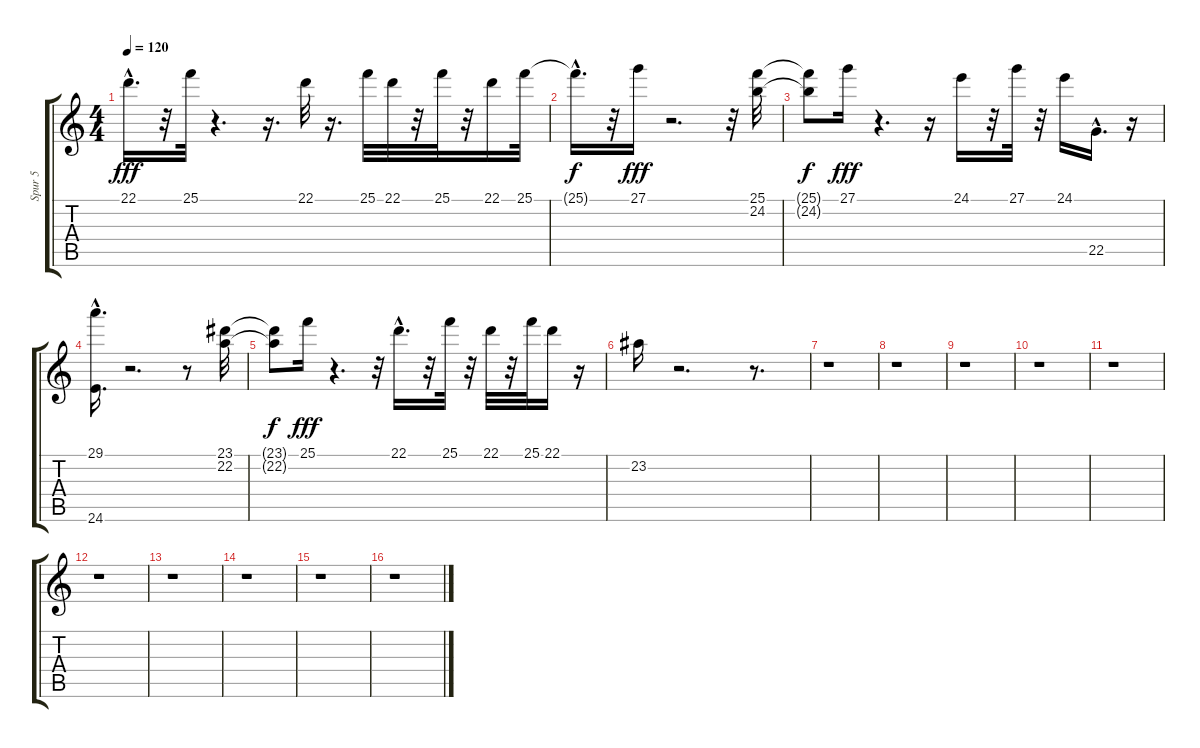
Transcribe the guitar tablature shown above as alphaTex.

\track ("Spur 5" "Spur 5") {instrument ocarina}
\staff {score tabs}
\tuning (E4 B3 G3 D3 A2 E2) {hide}
\ts (4 4)
\tempo 120
\clef g2
\ks c
22.1{hac}.16{d dy fff} r.32 25.1.32 r.4{d} r.16{d} 22.1.32 r.16{d} 25.1.32 22.1.32 r.32 25.1.32 r.32 22.1.16 25.1.32 |
25.1{hac t}.16{d dy f} r.32 27.1.16{dy fff} r.2{d} r.32 (25.1 24.2).32 |
(25.1{t} 24.2{t}).8{dy f} 27.1.16{dy fff} r.4{d} r.16 24.1.16 r.32 27.1.32 r.32 24.1.16 22.5{hac}.16{d} r.16 |
(29.1{hac} 24.6{hac}).16{d} r.2{d} r.8 (23.1 22.2).32 |
(23.1{t} 22.2{t}).8{dy f} 25.1.16{dy fff} r.4{d} r.32 22.1{hac}.16{d} r.32 25.1.32 r.32 22.1.32 r.32 25.1.32 22.1.16 r.16 |
23.2.16 r.2{d} r.8{d} |
r.1 |
r.1 |
r.1 |
r.1 |
r.1 |
r.1 |
r.1 |
r.1 |
r.1 |
r.1
